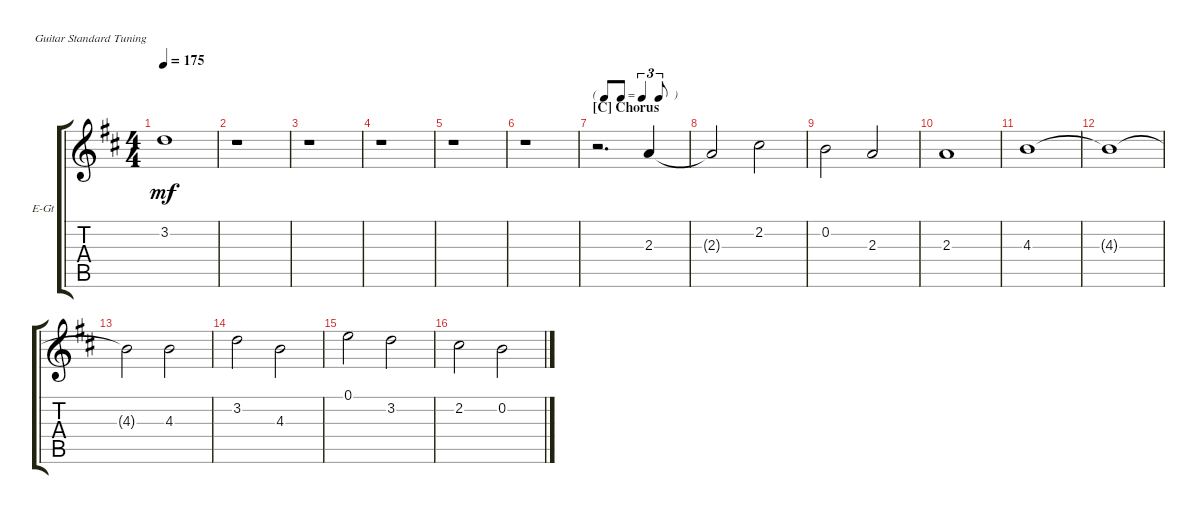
\defaultSystemsLayout 4
\bracketExtendMode groupsimilarinstruments
\firstSystemTrackNameOrientation horizontal
\otherSystemsTrackNameOrientation horizontal
\track ("Paul Voice" "E-Gt") {instrument electricguitarclean}
\staff {score tabs}
\tuning (E4 B3 G3 D3 A2 E2)
\ts (4 4)
\tempo 175
\clef g2
\ks d
3.2.1{dy mf} |
r.1 |
r.1 |
r.1 |
r.1 |
r.1 |
\tf triplet8th
\section ("C" "Chorus")
r.2{d} 2.3.4 |
2.3{t}.2 2.2.2 |
0.2.2 2.3.2 |
2.3.1 |
4.3.1 |
4.3{t}.1 |
4.3{t}.2 4.3.2 |
3.2.2 4.3.2 |
0.1.2 3.2.2 |
2.2.2 0.2.2
